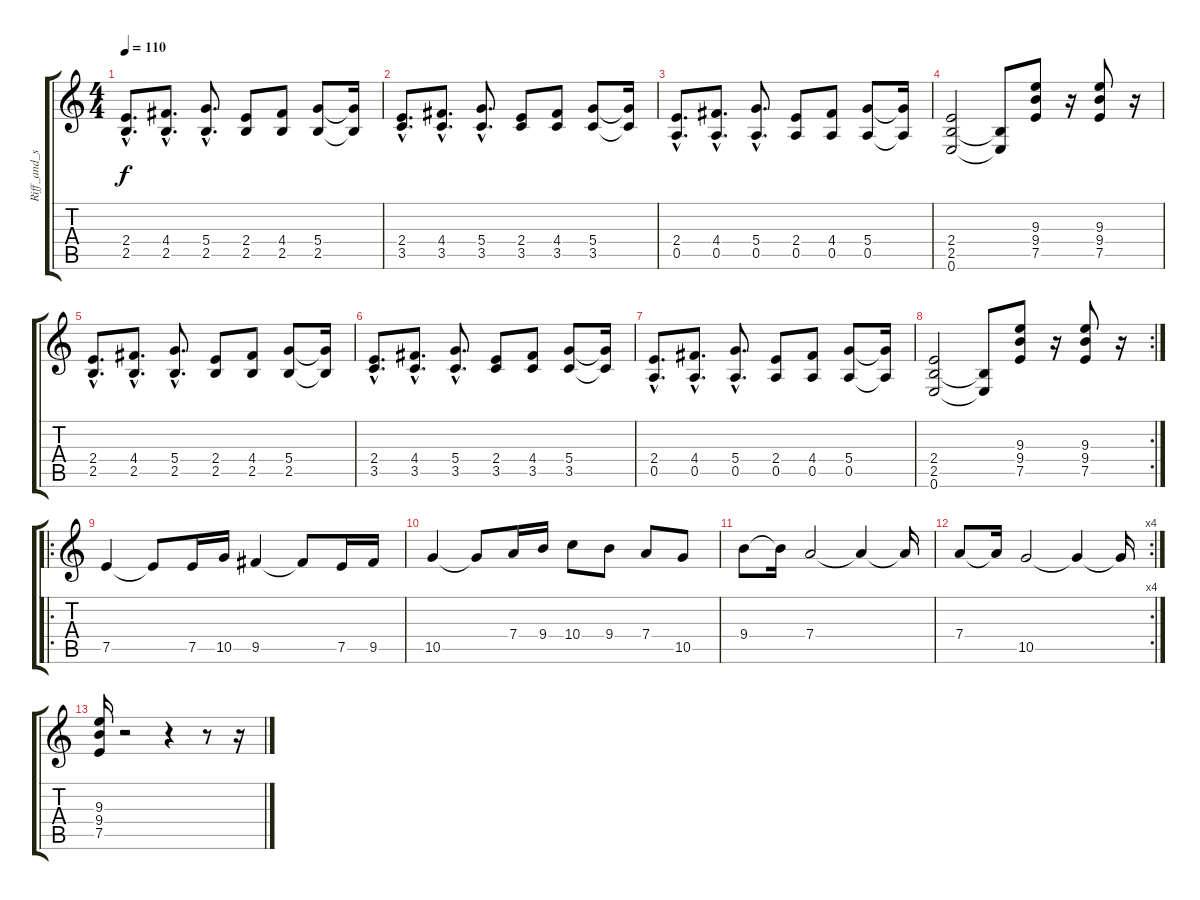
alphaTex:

\track ("Riff_and_solo(original)." "Riff_and_s") {instrument overdrivenguitar}
\staff {score tabs}
\tuning (E4 B3 G3 D3 A2 E2) {hide}
\ts (4 4)
\tempo 110
\clef g2
\ks c
(2.4{hac} 2.5{hac}).8{d dy f instrument overdrivenguitar} (4.4{hac} 2.5{hac}).8{d} (5.4{hac} 2.5{hac}).8{d} (2.4 2.5).8 (4.4 2.5).8 (5.4 2.5).8 (5.4{t} 2.5{t}).16 |
(2.4{hac} 3.5{hac}).8{d} (4.4{hac} 3.5{hac}).8{d} (5.4{hac} 3.5{hac}).8{d} (2.4 3.5).8 (4.4 3.5).8 (5.4 3.5).8 (5.4{t} 3.5{t}).16 |
(2.4{hac} 0.5{hac}).8{d} (4.4{hac} 0.5{hac}).8{d} (5.4{hac} 0.5{hac}).8{d} (2.4 0.5).8 (4.4 0.5).8 (5.4 0.5).8 (5.4{t} 0.5{t}).16 |
(2.4 2.5 0.6).2 (2.5{t} 0.6{t}).8 (9.3 9.4 7.5).8 r.16 (9.3 9.4 7.5).8 r.16 |
(2.4{hac} 2.5{hac}).8{d} (4.4{hac} 2.5{hac}).8{d} (5.4{hac} 2.5{hac}).8{d} (2.4 2.5).8 (4.4 2.5).8 (5.4 2.5).8 (5.4{t} 2.5{t}).16 |
(2.4{hac} 3.5{hac}).8{d} (4.4{hac} 3.5{hac}).8{d} (5.4{hac} 3.5{hac}).8{d} (2.4 3.5).8 (4.4 3.5).8 (5.4 3.5).8 (5.4{t} 3.5{t}).16 |
(2.4{hac} 0.5{hac}).8{d} (4.4{hac} 0.5{hac}).8{d} (5.4{hac} 0.5{hac}).8{d} (2.4 0.5).8 (4.4 0.5).8 (5.4 0.5).8 (5.4{t} 0.5{t}).16 |
\rc 2
(2.4 2.5 0.6).2 (2.5{t} 0.6{t}).8 (9.3 9.4 7.5).8 r.16 (9.3 9.4 7.5).8 r.16 |
\ro
7.5.4 7.5{t}.8 7.5.16 10.5.16 9.5.4 9.5{t}.8 7.5.16 9.5.16 |
10.5.4 10.5{t}.8 7.4.16 9.4.16 10.4.8 9.4.8 7.4.8 10.5.8 |
9.4.8 9.4{t}.16 7.4.2 7.4{t}.4 7.4{t}.16 |
\rc 4
7.4.8 7.4{t}.16 10.5.2 10.5{t}.4 10.5{t}.16 |
(9.3 9.4 7.5).16 r.2 r.4 r.8 r.16
